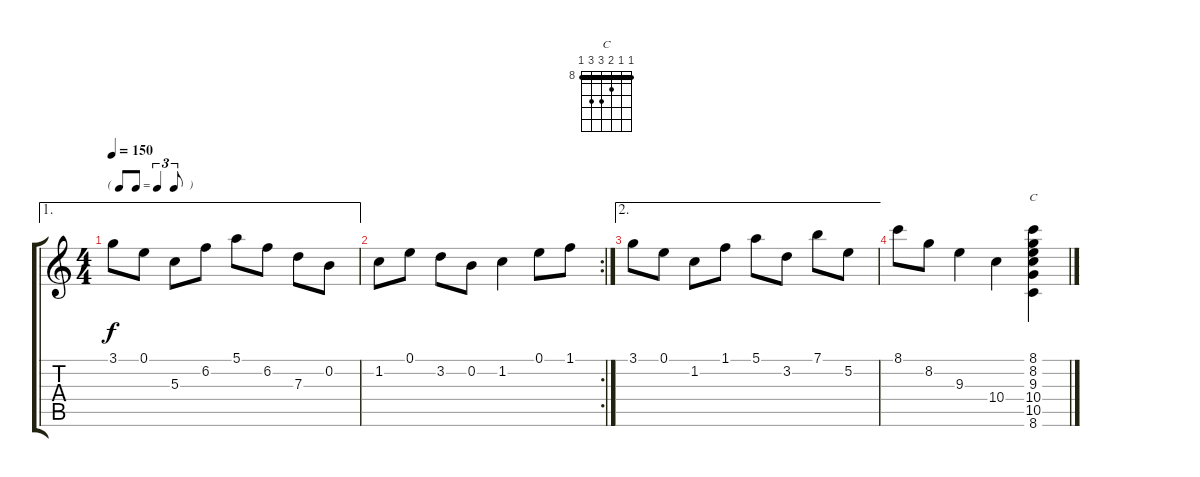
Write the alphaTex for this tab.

\track "" {instrument acousticguitarsteel}
\staff {score tabs}
\tuning (E4 B3 G3 D3 A2 E2) {hide}
\chord ("C" 8 8 9 10 10 8) {firstfret 8 barre 8}
\ae 1
\ts (4 4)
\tf triplet8th
\tempo 150
\clef g2
\ks c
3.1.8{dy f} 0.1.8 5.3.8 6.2.8 5.1.8 6.2.8 7.3.8 0.2.8 |
\rc 2
1.2.8 0.1.8 3.2.8 0.2.8 1.2.4 0.1.8 1.1.8 |
\ae 2
3.1.8 0.1.8 1.2.8 1.1.8 5.1.8 3.2.8 7.1.8 5.2.8 |
8.1.8 8.2.8 9.3.4 10.4.4 (8.1 8.2 9.3 10.4 10.5 8.6).4{ch "C"}
